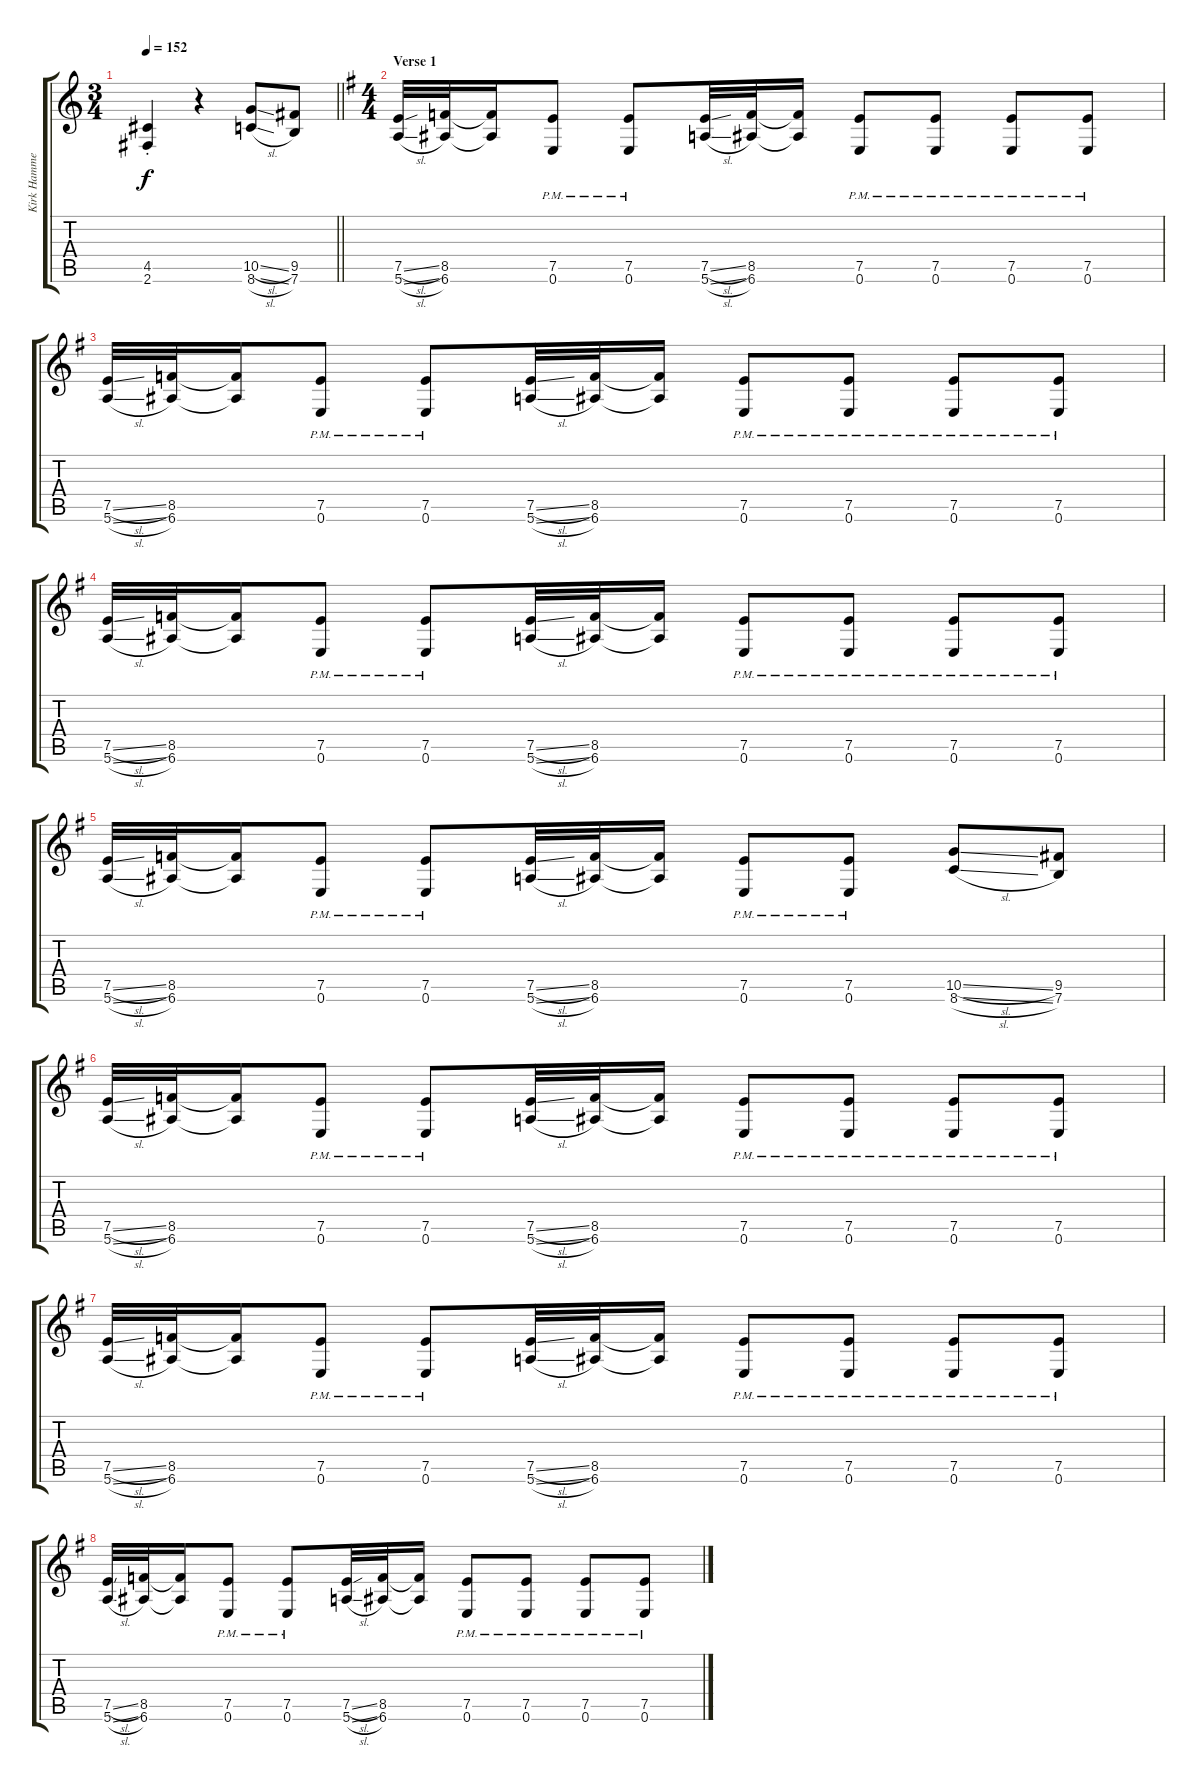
\track ("Kirk Hammet" "Kirk Hamme") {instrument distortionguitar}
\staff {score tabs}
\tuning (E4 B3 G3 D3 A2 E2) {hide}
\ts (3 4)
\tempo 152
\clef g2
\barLineRight lightlight
\ks c
(4.5{st} 2.6{st}).4{dy f} r.4 (10.5{sl} 8.6{sl}).8 (9.5 7.6).8 |
\ts (4 4)
\section ("" "Verse 1")
\ks g
(7.5{sl} 5.6{sl}).32 (8.5 6.6).32 (8.5{t} 6.6{t}).16 (7.5{pm} 0.6{pm}).8 (7.5{pm} 0.6{pm}).8 (7.5{sl} 5.6{sl}).32 (8.5 6.6).32 (8.5{t} 6.6{t}).16 (7.5{pm} 0.6{pm}).8 (7.5{pm} 0.6{pm}).8 (7.5{pm} 0.6{pm}).8 (7.5{pm} 0.6{pm}).8 |
(7.5{sl} 5.6{sl}).32 (8.5 6.6).32 (8.5{t} 6.6{t}).16 (7.5{pm} 0.6{pm}).8 (7.5{pm} 0.6{pm}).8 (7.5{sl} 5.6{sl}).32 (8.5 6.6).32 (8.5{t} 6.6{t}).16 (7.5{pm} 0.6{pm}).8 (7.5{pm} 0.6{pm}).8 (7.5{pm} 0.6{pm}).8 (7.5{pm} 0.6{pm}).8 |
(7.5{sl} 5.6{sl}).32 (8.5 6.6).32 (8.5{t} 6.6{t}).16 (7.5{pm} 0.6{pm}).8 (7.5{pm} 0.6{pm}).8 (7.5{sl} 5.6{sl}).32 (8.5 6.6).32 (8.5{t} 6.6{t}).16 (7.5{pm} 0.6{pm}).8 (7.5{pm} 0.6{pm}).8 (7.5{pm} 0.6{pm}).8 (7.5{pm} 0.6{pm}).8 |
(7.5{sl} 5.6{sl}).32 (8.5 6.6).32 (8.5{t} 6.6{t}).16 (7.5{pm} 0.6{pm}).8 (7.5{pm} 0.6{pm}).8 (7.5{sl} 5.6{sl}).32 (8.5 6.6).32 (8.5{t} 6.6{t}).16 (7.5{pm} 0.6{pm}).8 (7.5{pm} 0.6{pm}).8 (10.5{sl} 8.6{sl}).8 (9.5 7.6).8 |
(7.5{sl} 5.6{sl}).32 (8.5 6.6).32 (8.5{t} 6.6{t}).16 (7.5{pm} 0.6{pm}).8 (7.5{pm} 0.6{pm}).8 (7.5{sl} 5.6{sl}).32 (8.5 6.6).32 (8.5{t} 6.6{t}).16 (7.5{pm} 0.6{pm}).8 (7.5{pm} 0.6{pm}).8 (7.5{pm} 0.6{pm}).8 (7.5{pm} 0.6{pm}).8 |
(7.5{sl} 5.6{sl}).32 (8.5 6.6).32 (8.5{t} 6.6{t}).16 (7.5{pm} 0.6{pm}).8 (7.5{pm} 0.6{pm}).8 (7.5{sl} 5.6{sl}).32 (8.5 6.6).32 (8.5{t} 6.6{t}).16 (7.5{pm} 0.6{pm}).8 (7.5{pm} 0.6{pm}).8 (7.5{pm} 0.6{pm}).8 (7.5{pm} 0.6{pm}).8 |
(7.5{sl} 5.6{sl}).32 (8.5 6.6).32 (8.5{t} 6.6{t}).16 (7.5{pm} 0.6{pm}).8 (7.5{pm} 0.6{pm}).8 (7.5{sl} 5.6{sl}).32 (8.5 6.6).32 (8.5{t} 6.6{t}).16 (7.5{pm} 0.6{pm}).8 (7.5{pm} 0.6{pm}).8 (7.5{pm} 0.6{pm}).8 (7.5{pm} 0.6{pm}).8
